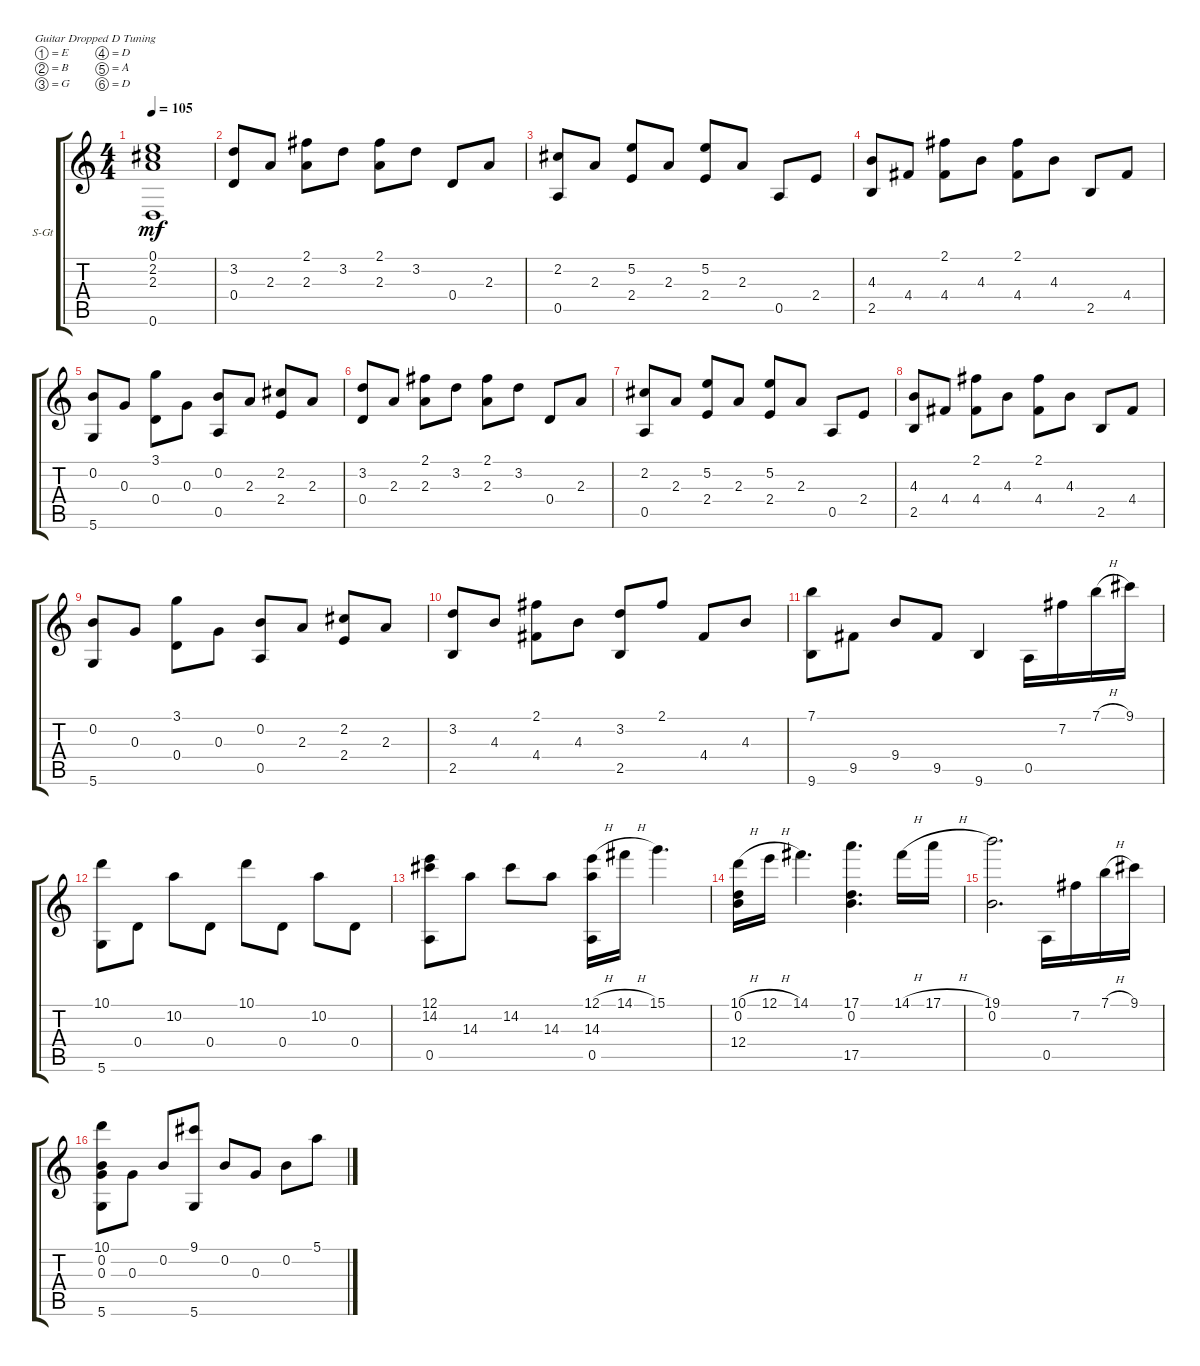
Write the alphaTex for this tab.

\defaultSystemsLayout 4
\bracketExtendMode groupsimilarinstruments
\firstSystemTrackNameOrientation horizontal
\otherSystemsTrackNameOrientation horizontal
\track ("Steel Guitar" "S-Gt") {instrument acousticguitarsteel}
\staff {score tabs}
\tuning (E4 B3 G3 D3 A2 D2)
\ts (4 4)
\tempo 105
\clef g2
\ks c
(0.1 0.6 2.2 2.3).1{dy mf} |
(0.4 3.2).8 2.3.8 (2.1 2.3).8 3.2.8 (2.1 2.3).8 3.2.8 0.4.8 2.3.8 |
(0.5 2.2).8 2.3.8 (5.2 2.4).8 2.3.8 (5.2 2.4).8 2.3.8 0.5.8 2.4.8 |
(4.3 2.5).8 4.4.8 (2.1 4.4).8 4.3.8 (4.4 2.1).8 4.3.8 2.5.8 4.4.8 |
(5.6 0.2).8 0.3.8 (3.1 0.4).8 0.3.8 (0.2 0.5).8 2.3.8 (2.4 2.2).8 2.3.8 |
(0.4 3.2).8 2.3.8 (2.1 2.3).8 3.2.8 (2.1 2.3).8 3.2.8 0.4.8 2.3.8 |
(0.5 2.2).8 2.3.8 (5.2 2.4).8 2.3.8 (5.2 2.4).8 2.3.8 0.5.8 2.4.8 |
(4.3 2.5).8 4.4.8 (2.1 4.4).8 4.3.8 (4.4 2.1).8 4.3.8 2.5.8 4.4.8 |
(5.6 0.2).8 0.3.8 (3.1 0.4).8 0.3.8 (0.2 0.5).8 2.3.8 (2.4 2.2).8 2.3.8 |
(2.5 3.2).8 4.3.8 (4.4 2.1).8 4.3.8 (3.2 2.5).8 2.1.8 4.4.8 4.3.8 |
(7.1 9.6).8 9.5.8 9.4.8 9.5.8 9.6.4 0.5.16 7.2.16 7.1{h}.16 9.1.16 |
(10.1 5.6).8 0.4.8 10.2.8 0.4.8 10.1.8 0.4.8 10.2.8 0.4.8 |
(12.1 14.2 0.5).8 14.3.8 14.2.8 14.3.8 (0.5 14.3 12.1{h}).16 14.1{h}.16 15.1.4{d} |
(12.4 0.2 10.1{h}).16 12.1{h}.16 14.1.4{d} (17.1 0.2 17.5).4{d} 14.1{h}.16 17.1{h}.16 |
(19.1 0.2).2{d} 0.5.16 7.2.16 7.1{h}.16 9.1.16 |
(10.1 5.6 0.3 0.2).8 0.3.8 0.2.8 (9.1 5.6).8 0.2.8 0.3.8 0.2.8 5.1.8
